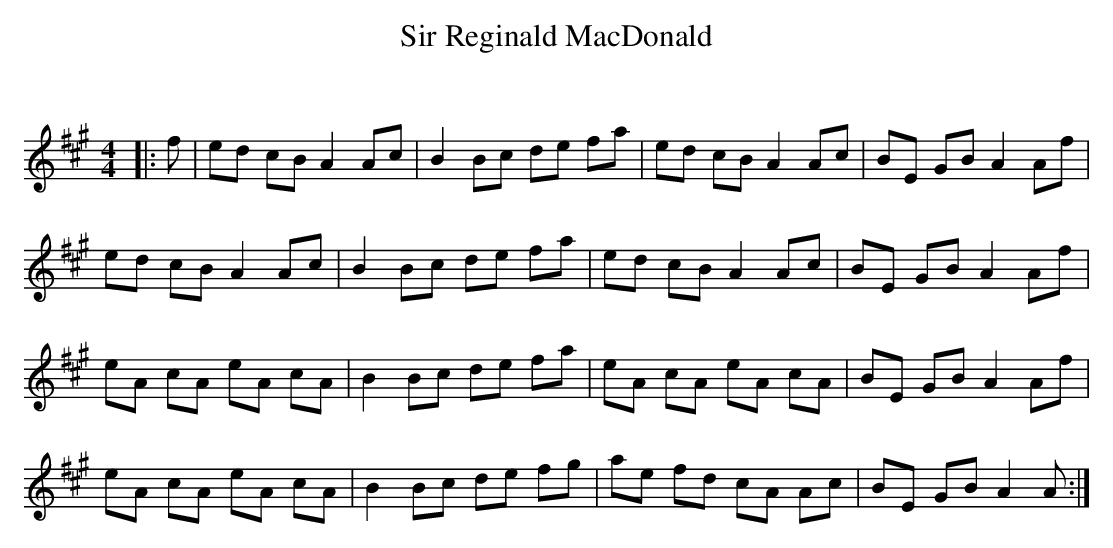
X:1
T: Sir Reginald MacDonald
C:
Q: 232
K:A
M:4/4
L:1/8
|:f|ed cB A2 Ac|B2 Bc de fa|ed cB A2 Ac|BE GB A2 Af|
ed cB A2 Ac|B2 Bc de fa|ed cB A2 Ac|BE GB A2 Af|
eA cA eA cA|B2 Bc de fa|eA cA eA cA|BE GB A2 Af|
eA cA eA cA|B2 Bc de fg|ae fd cA Ac|BE GB A2 A:|
